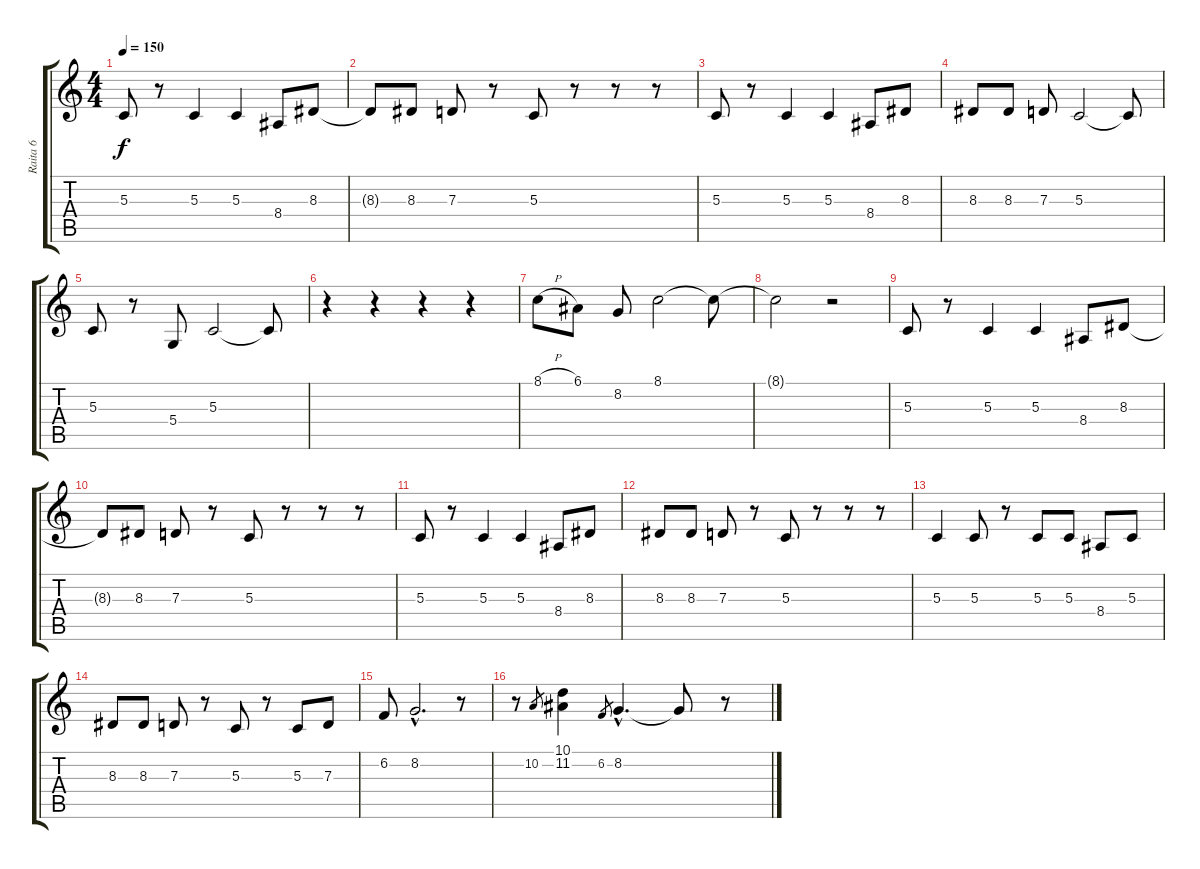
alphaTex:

\track ("Raita 6" "Raita 6") {instrument lead2sawtooth}
\staff {score tabs}
\tuning (E4 B3 G3 D3 A2 E2) {hide}
\ts (4 4)
\tempo 150
\clef g2
\ks c
5.3.8{dy f} r.8 5.3.4 5.3.4 8.4.8 8.3.8 |
8.3{t}.8 8.3.8 7.3.8 r.8 5.3.8 r.8 r.8 r.8 |
5.3.8 r.8 5.3.4 5.3.4 8.4.8 8.3.8 |
8.3.8 8.3.8 7.3.8 5.3.2 5.3{t}.8 |
5.3.8 r.8 5.4.8 5.3.2 5.3{t}.8 |
r.4 r.4 r.4 r.4 |
8.1{h}.8 6.1.8 8.2.8 8.1.2 8.1{t}.8 |
8.1{t}.2 r.2 |
5.3.8 r.8 5.3.4 5.3.4 8.4.8 8.3.8 |
8.3{t}.8 8.3.8 7.3.8 r.8 5.3.8 r.8 r.8 r.8 |
5.3.8 r.8 5.3.4 5.3.4 8.4.8 8.3.8 |
8.3.8 8.3.8 7.3.8 r.8 5.3.8 r.8 r.8 r.8 |
5.3.4 5.3.8 r.8 5.3.8 5.3.8 8.4.8 5.3.8 |
8.3.8 8.3.8 7.3.8 r.8 5.3.8 r.8 5.3.8 7.3.8 |
6.2.8 8.2{hac}.2{d} r.8 |
r.8 10.2.8{gr} (10.1 11.2).4 6.2.8{gr} 8.2{hac}.4{d} 8.2{t}.8 r.8
